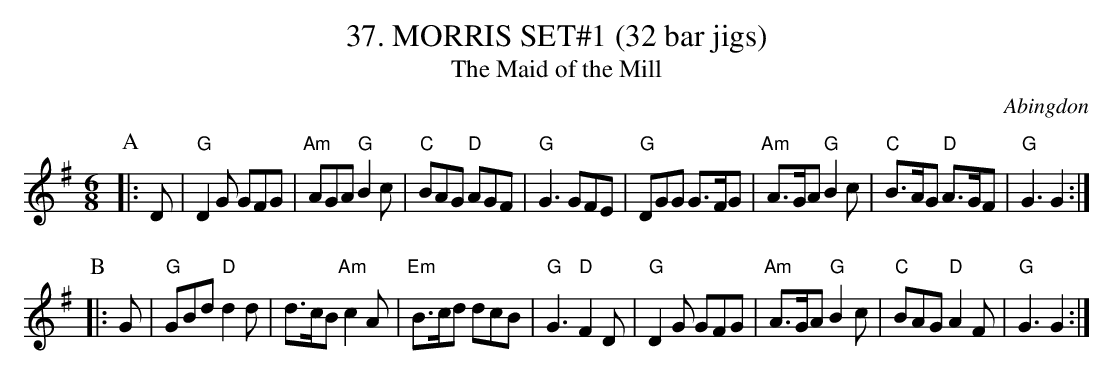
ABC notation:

X:1
T:37. MORRIS SET#1 (32 bar jigs)
T:Maid of the Mill, The
O:Abingdon
M:6/8
K:G
P:A
|:D|\
"G"D2G GFG|"Am"AGA "G"B2c|"C"BAG "D"AGF|"G"G3 GFE|\
"G"DGG G>FG|"Am"A>GA "G"B2c|"C"B>AG "D"A>GF|"G"G3 G2:|
P:B
|:G|\
"G"GBd "D"d2 d|d>cB "Am"c2A|"Em"B>cd dcB|"G"G3 "D"F2D|\
"G"D2G GFG|"Am"A>GA "G"B2c|"C"BAG "D"A2F|"G"G3 G2:|
